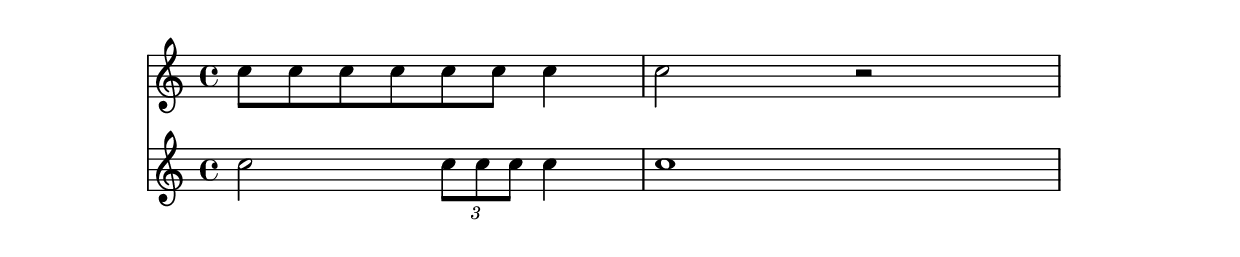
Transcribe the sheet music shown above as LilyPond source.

\version "2.10.12"

\header { texidoc = "
Proportional notation can be created by setting @{proportionalNotationDuration@}. Notes will be spaced proportional to the distance for the given duration.
" }

\paper { ragged-right = ##t }

\relative c''
<<
  \set Score.proportionalNotationDuration = #(ly:make-moment 1 16)
  \new Staff { c8[ c c c c c]  c4 c2 r2 }
  \new Staff { c2  \times 2/3 { c8 c c } c4 c1 }
>>

